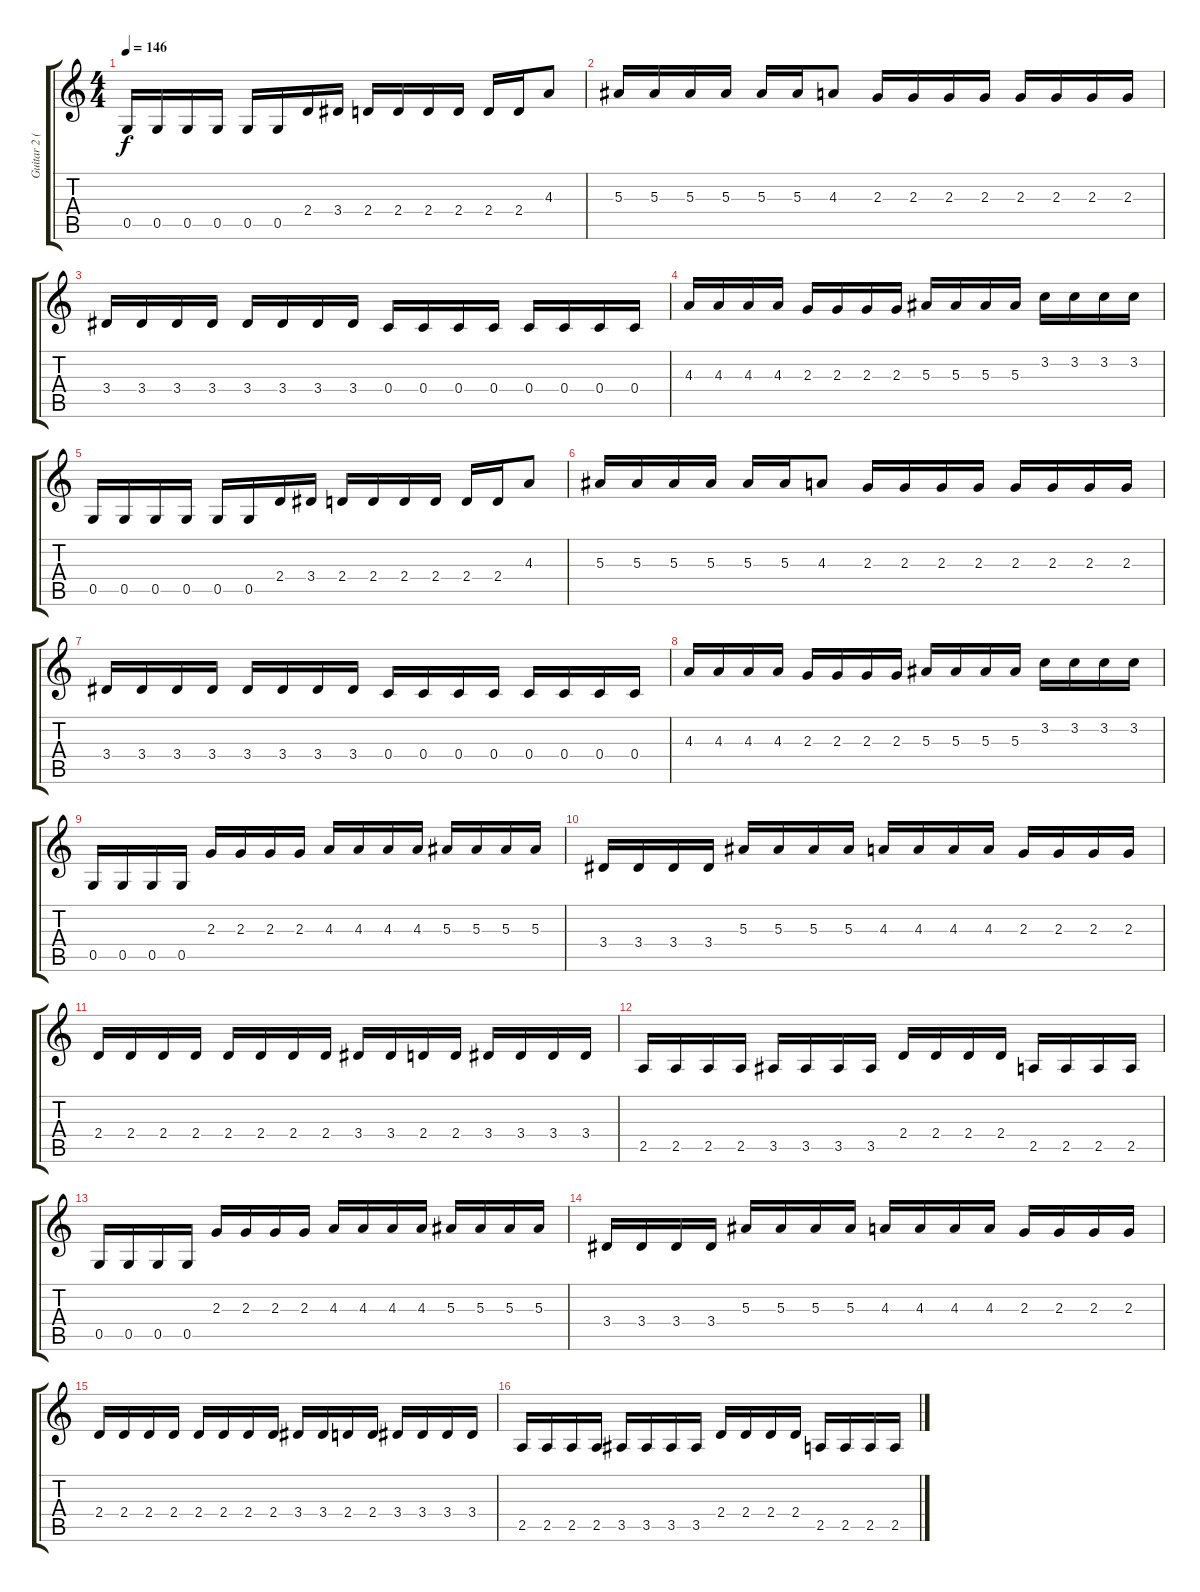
\track ("Guitar 2 (Lead)" "Guitar 2 (") {instrument distortionguitar}
\staff {score tabs}
\tuning (D4 A3 F3 C3 G2 D2) {hide}
\ts (4 4)
\tempo 146
\clef g2
\ks c
0.5.16{dy f} 0.5.16 0.5.16 0.5.16 0.5.16 0.5.16 2.4.16 3.4.16 2.4.16 2.4.16 2.4.16 2.4.16 2.4.16 2.4.16 4.3.8 |
5.3.16 5.3.16 5.3.16 5.3.16 5.3.16 5.3.16 4.3.8 2.3.16 2.3.16 2.3.16 2.3.16 2.3.16 2.3.16 2.3.16 2.3.16 |
3.4.16 3.4.16 3.4.16 3.4.16 3.4.16 3.4.16 3.4.16 3.4.16 0.4.16 0.4.16 0.4.16 0.4.16 0.4.16 0.4.16 0.4.16 0.4.16 |
4.3.16 4.3.16 4.3.16 4.3.16 2.3.16 2.3.16 2.3.16 2.3.16 5.3.16 5.3.16 5.3.16 5.3.16 3.2.16 3.2.16 3.2.16 3.2.16 |
0.5.16 0.5.16 0.5.16 0.5.16 0.5.16 0.5.16 2.4.16 3.4.16 2.4.16 2.4.16 2.4.16 2.4.16 2.4.16 2.4.16 4.3.8 |
5.3.16 5.3.16 5.3.16 5.3.16 5.3.16 5.3.16 4.3.8 2.3.16 2.3.16 2.3.16 2.3.16 2.3.16 2.3.16 2.3.16 2.3.16 |
3.4.16 3.4.16 3.4.16 3.4.16 3.4.16 3.4.16 3.4.16 3.4.16 0.4.16 0.4.16 0.4.16 0.4.16 0.4.16 0.4.16 0.4.16 0.4.16 |
4.3.16 4.3.16 4.3.16 4.3.16 2.3.16 2.3.16 2.3.16 2.3.16 5.3.16 5.3.16 5.3.16 5.3.16 3.2.16 3.2.16 3.2.16 3.2.16 |
0.5.16 0.5.16 0.5.16 0.5.16 2.3.16 2.3.16 2.3.16 2.3.16 4.3.16 4.3.16 4.3.16 4.3.16 5.3.16 5.3.16 5.3.16 5.3.16 |
3.4.16 3.4.16 3.4.16 3.4.16 5.3.16 5.3.16 5.3.16 5.3.16 4.3.16 4.3.16 4.3.16 4.3.16 2.3.16 2.3.16 2.3.16 2.3.16 |
2.4.16 2.4.16 2.4.16 2.4.16 2.4.16 2.4.16 2.4.16 2.4.16 3.4.16 3.4.16 2.4.16 2.4.16 3.4.16 3.4.16 3.4.16 3.4.16 |
2.5.16 2.5.16 2.5.16 2.5.16 3.5.16 3.5.16 3.5.16 3.5.16 2.4.16 2.4.16 2.4.16 2.4.16 2.5.16 2.5.16 2.5.16 2.5.16 |
0.5.16 0.5.16 0.5.16 0.5.16 2.3.16 2.3.16 2.3.16 2.3.16 4.3.16 4.3.16 4.3.16 4.3.16 5.3.16 5.3.16 5.3.16 5.3.16 |
3.4.16 3.4.16 3.4.16 3.4.16 5.3.16 5.3.16 5.3.16 5.3.16 4.3.16 4.3.16 4.3.16 4.3.16 2.3.16 2.3.16 2.3.16 2.3.16 |
2.4.16 2.4.16 2.4.16 2.4.16 2.4.16 2.4.16 2.4.16 2.4.16 3.4.16 3.4.16 2.4.16 2.4.16 3.4.16 3.4.16 3.4.16 3.4.16 |
2.5.16 2.5.16 2.5.16 2.5.16 3.5.16 3.5.16 3.5.16 3.5.16 2.4.16 2.4.16 2.4.16 2.4.16 2.5.16 2.5.16 2.5.16 2.5.16
